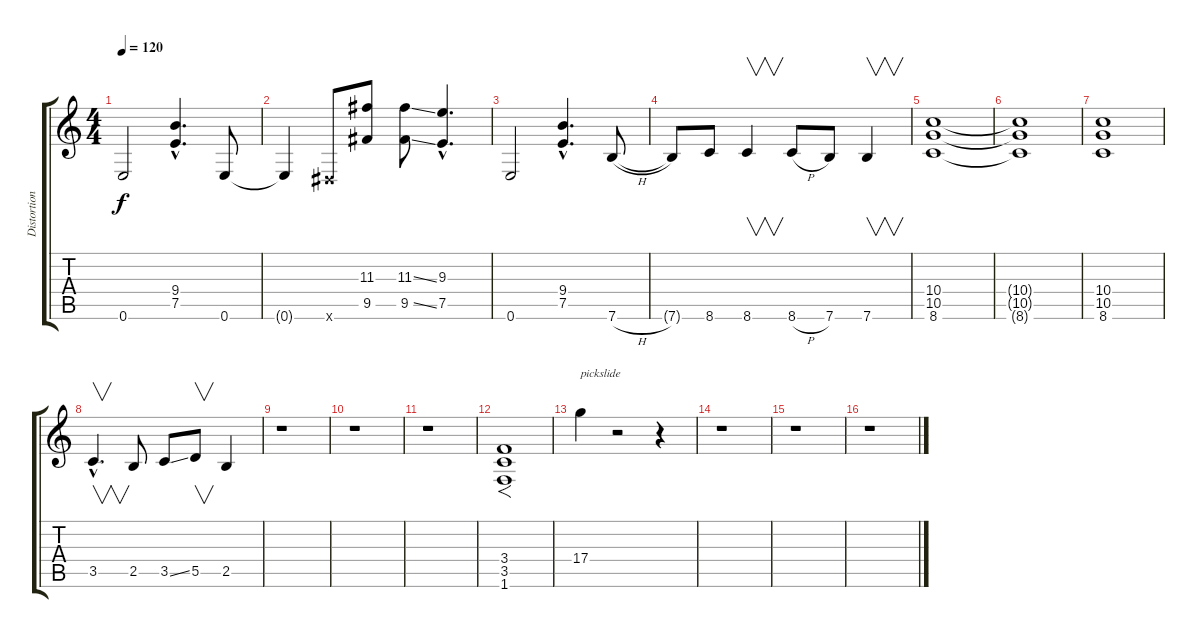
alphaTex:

\track ("Distortion Guitar" "Distortion") {instrument distortionguitar}
\staff {score tabs}
\tuning (E4 B3 G3 D3 A2 E2) {hide}
\ts (4 4)
\tempo 120
\clef g2
\ks c
0.6.2{dy f} (9.4{hac} 7.5{hac}).4{d} 0.6.8 |
0.6{t}.4 -1.6{x}.8 (11.3 9.5).8 (11.3{ss} 9.5{ss}).8 (9.3{hac} 7.5{hac}).4{d} |
0.6.2 (9.4{hac} 7.5{hac}).4{d} 7.6{h}.8 |
7.6{t}.8 8.6.8 8.6.4{v} 8.6{h}.8 7.6.8 7.6.4{v} |
(10.4 10.5 8.6).1 |
(10.4{t} 10.5{t} 8.6{t}).1 |
(10.4 10.5 8.6).1 |
3.5{hac}.4{v d} 2.5.8 3.5{ss}.8 5.5.8{v} 2.5.4 |
r.1 |
r.1 |
r.1 |
(3.4 3.5 1.6).1{f} |
17.4.4{txt "pickslide"} r.2 r.4 |
r.1 |
r.1 |
r.1
